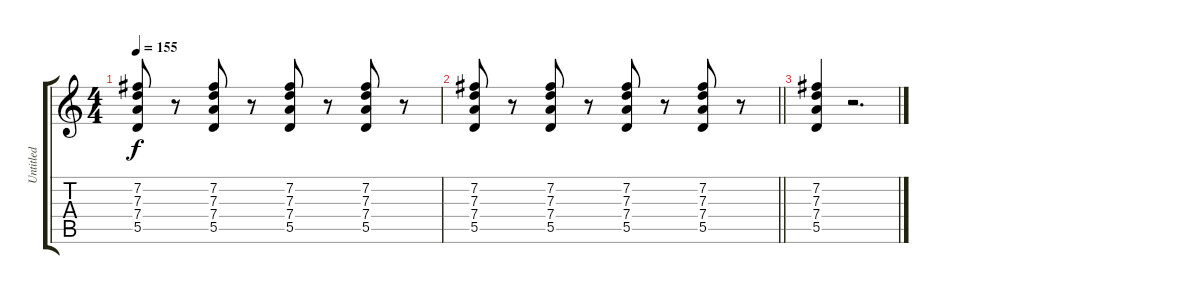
\track ("Untitled" "Untitled") {instrument acousticguitarnylon}
\staff {score tabs}
\tuning (E4 B3 G3 D3 A2 E2) {hide}
\ts (4 4)
\tempo 155
\clef g2
\ks c
(7.2 7.3 7.4 5.5).8{dy f} r.8 (7.2 7.3 7.4 5.5).8 r.8 (7.2 7.3 7.4 5.5).8 r.8 (7.2 7.3 7.4 5.5).8 r.8 |
\barLineRight lightlight
(7.2 7.3 7.4 5.5).8 r.8 (7.2 7.3 7.4 5.5).8 r.8 (7.2 7.3 7.4 5.5).8 r.8 (7.2 7.3 7.4 5.5).8 r.8 |
(7.2 7.3 7.4 5.5).4 r.2{d}
